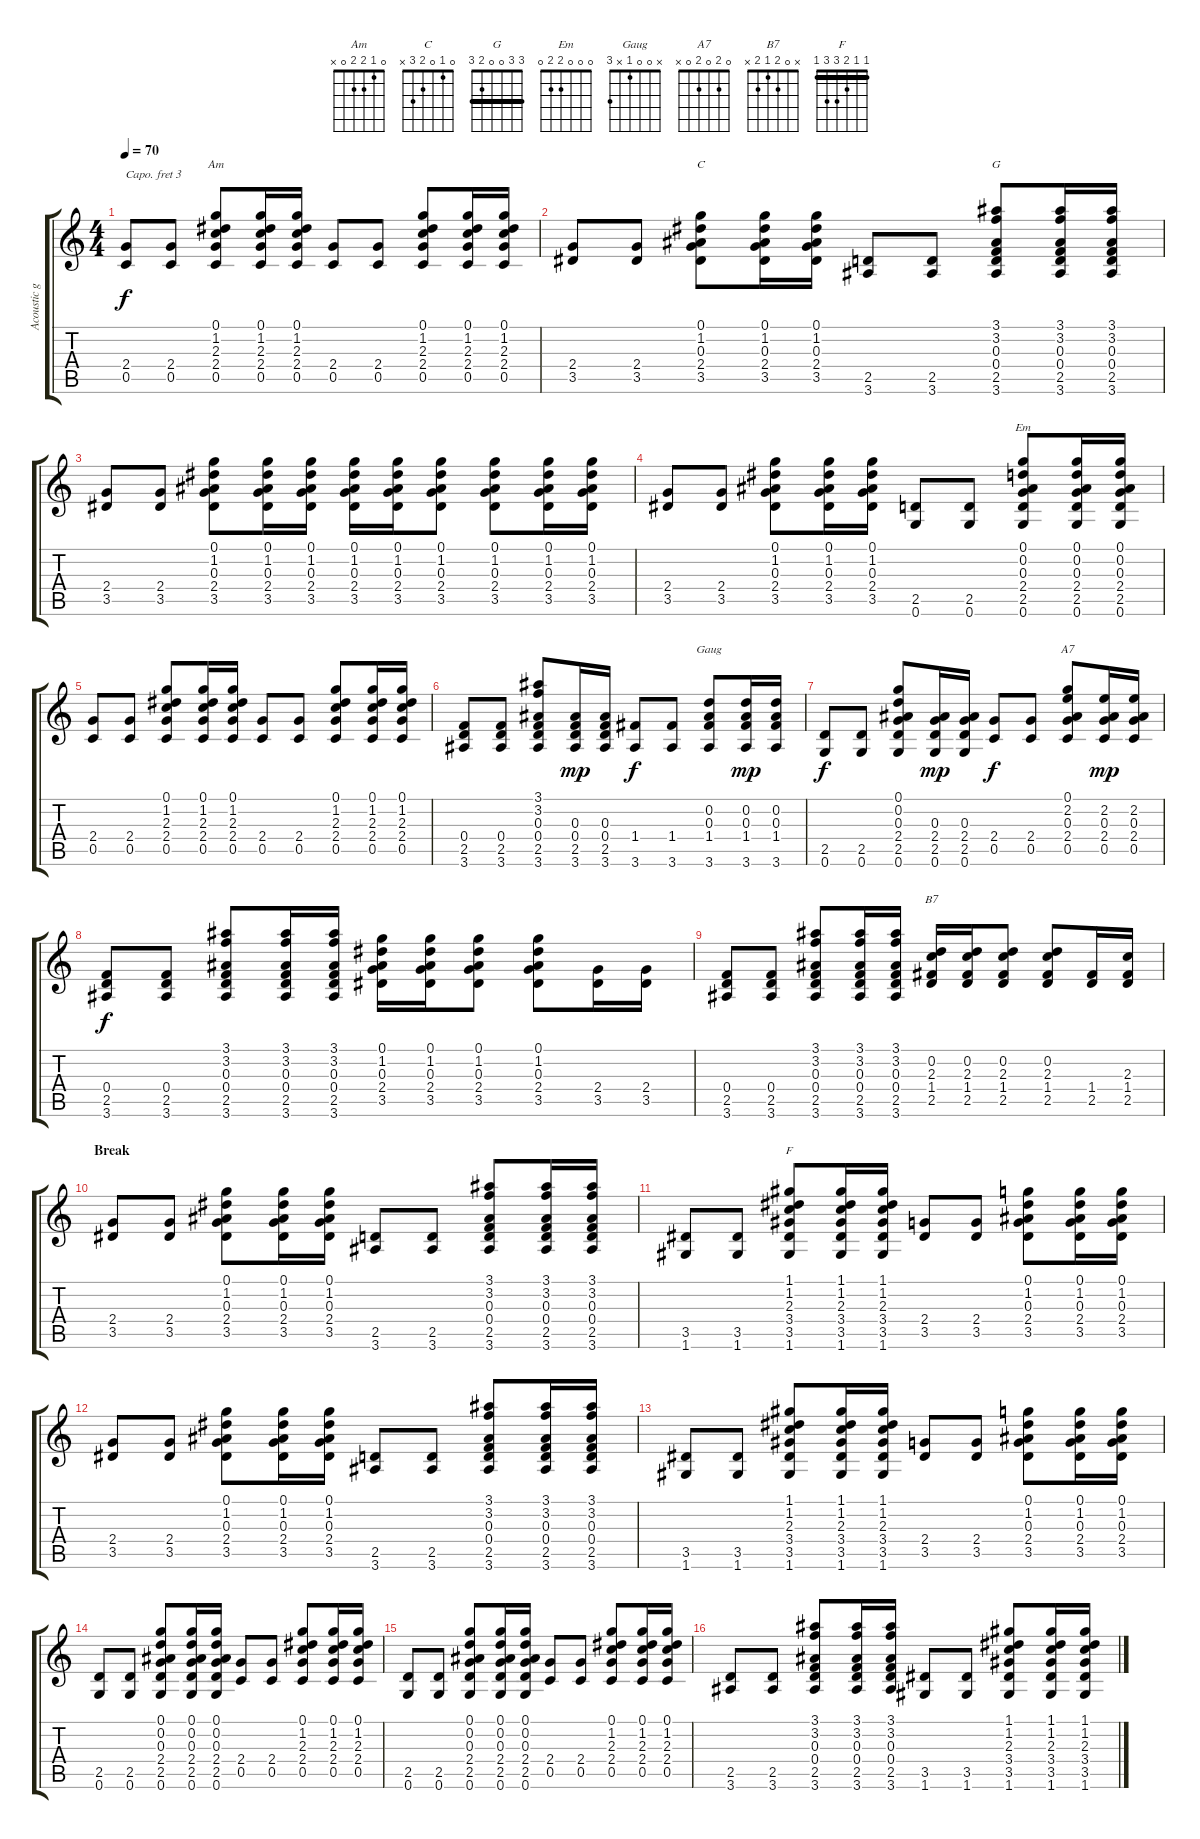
\track ("Acoustic guitar capo III" "Acoustic g") {instrument acousticguitarsteel}
\staff {score tabs}
\capo 3
\tuning (E4 B3 G3 D3 A2 E2) {hide}
\chord ("Am" 0 1 2 2 0 x)
\chord ("C" 0 1 0 2 3 x)
\chord ("G" 3 3 0 0 2 3) {barre 3}
\chord ("Em" 0 0 0 2 2 0)
\chord ("Gaug" x 0 0 1 x 3)
\chord ("A7" 0 2 0 2 0 x)
\chord ("B7" x 0 2 1 2 x)
\chord ("F" 1 1 2 3 3 1) {barre 1}
\ts (4 4)
\tempo 70
\clef g2
\ks c
(2.4 0.5).8{dy f} (2.4 0.5).8 (0.1 1.2 2.3 2.4 0.5).8{ch "Am"} (0.1 1.2 2.3 2.4 0.5).16 (0.1 1.2 2.3 2.4 0.5).16 (2.4 0.5).8 (2.4 0.5).8 (0.1 1.2 2.3 2.4 0.5).8 (0.1 1.2 2.3 2.4 0.5).16 (0.1 1.2 2.3 2.4 0.5).16 |
(2.4 3.5).8 (2.4 3.5).8 (0.1 1.2 0.3 2.4 3.5).8{ch "C"} (0.1 1.2 0.3 2.4 3.5).16 (0.1 1.2 0.3 2.4 3.5).16 (2.5 3.6).8 (2.5 3.6).8 (3.1 3.2 0.3 0.4 2.5 3.6).8{ch "G"} (3.1 3.2 0.3 0.4 2.5 3.6).16 (3.1 3.2 0.3 0.4 2.5 3.6).16 |
(2.4 3.5).8 (2.4 3.5).8 (0.1 1.2 0.3 2.4 3.5).8 (0.1 1.2 0.3 2.4 3.5).16 (0.1 1.2 0.3 2.4 3.5).16 (0.1 1.2 0.3 2.4 3.5).16 (0.1 1.2 0.3 2.4 3.5).16 (0.1 1.2 0.3 2.4 3.5).8 (0.1 1.2 0.3 2.4 3.5).8 (0.1 1.2 0.3 2.4 3.5).16 (0.1 1.2 0.3 2.4 3.5).16 |
(2.4 3.5).8 (2.4 3.5).8 (0.1 1.2 0.3 2.4 3.5).8 (0.1 1.2 0.3 2.4 3.5).16 (0.1 1.2 0.3 2.4 3.5).16 (2.5 0.6).8 (2.5 0.6).8 (0.1 0.2 0.3 2.4 2.5 0.6).8{ch "Em"} (0.1 0.2 0.3 2.4 2.5 0.6).16 (0.1 0.2 0.3 2.4 2.5 0.6).16 |
(2.4 0.5).8 (2.4 0.5).8 (0.1 1.2 2.3 2.4 0.5).8 (0.1 1.2 2.3 2.4 0.5).16 (0.1 1.2 2.3 2.4 0.5).16 (2.4 0.5).8 (2.4 0.5).8 (0.1 1.2 2.3 2.4 0.5).8 (0.1 1.2 2.3 2.4 0.5).16 (0.1 1.2 2.3 2.4 0.5).16 |
(0.4 2.5 3.6).8 (0.4 2.5 3.6).8 (3.1 3.2 0.3 0.4 2.5 3.6).8 (0.3 0.4 2.5 3.6).16{dy mp} (0.3 0.4 2.5 3.6).16 (1.4 3.6).8{dy f} (1.4 3.6).8 (0.2 0.3 1.4 3.6).8{ch "Gaug"} (0.2 0.3 1.4 3.6).16{dy mp} (0.2 0.3 1.4 3.6).16 |
(2.5 0.6).8{dy f} (2.5 0.6).8 (0.1 0.2 0.3 2.4 2.5 0.6).8 (0.3 2.4 2.5 0.6).16{dy mp} (0.3 2.4 2.5 0.6).16 (2.4 0.5).8{dy f} (2.4 0.5).8 (0.1 2.2 0.3 2.4 0.5).8{ch "A7"} (2.2 0.3 2.4 0.5).16{dy mp} (2.2 0.3 2.4 0.5).16 |
(0.4 2.5 3.6).8{dy f} (0.4 2.5 3.6).8 (3.1 3.2 0.3 0.4 2.5 3.6).8 (3.1 3.2 0.3 0.4 2.5 3.6).16 (3.1 3.2 0.3 0.4 2.5 3.6).16 (0.1 1.2 0.3 2.4 3.5).16 (0.1 1.2 0.3 2.4 3.5).16 (0.1 1.2 0.3 2.4 3.5).8 (0.1 1.2 0.3 2.4 3.5).8 (2.4 3.5).16 (2.4 3.5).16 |
(0.4 2.5 3.6).8 (0.4 2.5 3.6).8 (3.1 3.2 0.3 0.4 2.5 3.6).8 (3.1 3.2 0.3 0.4 2.5 3.6).16 (3.1 3.2 0.3 0.4 2.5 3.6).16 (0.2 2.3 1.4 2.5).16{ch "B7"} (0.2 2.3 1.4 2.5).16 (0.2 2.3 1.4 2.5).8 (0.2 2.3 1.4 2.5).8 (1.4 2.5).16 (2.3 1.4 2.5).16 |
\section ("" "Break")
(2.4 3.5).8 (2.4 3.5).8 (0.1 1.2 0.3 2.4 3.5).8 (0.1 1.2 0.3 2.4 3.5).16 (0.1 1.2 0.3 2.4 3.5).16 (2.5 3.6).8 (2.5 3.6).8 (3.1 3.2 0.3 0.4 2.5 3.6).8 (3.1 3.2 0.3 0.4 2.5 3.6).16 (3.1 3.2 0.3 0.4 2.5 3.6).16 |
(3.5 1.6).8 (3.5 1.6).8 (1.1 1.2 2.3 3.4 3.5 1.6).8{ch "F"} (1.1 1.2 2.3 3.4 3.5 1.6).16 (1.1 1.2 2.3 3.4 3.5 1.6).16 (2.4 3.5).8 (2.4 3.5).8 (0.1 1.2 0.3 2.4 3.5).8 (0.1 1.2 0.3 2.4 3.5).16 (0.1 1.2 0.3 2.4 3.5).16 |
(2.4 3.5).8 (2.4 3.5).8 (0.1 1.2 0.3 2.4 3.5).8 (0.1 1.2 0.3 2.4 3.5).16 (0.1 1.2 0.3 2.4 3.5).16 (2.5 3.6).8 (2.5 3.6).8 (3.1 3.2 0.3 0.4 2.5 3.6).8 (3.1 3.2 0.3 0.4 2.5 3.6).16 (3.1 3.2 0.3 0.4 2.5 3.6).16 |
(3.5 1.6).8 (3.5 1.6).8 (1.1 1.2 2.3 3.4 3.5 1.6).8 (1.1 1.2 2.3 3.4 3.5 1.6).16 (1.1 1.2 2.3 3.4 3.5 1.6).16 (2.4 3.5).8 (2.4 3.5).8 (0.1 1.2 0.3 2.4 3.5).8 (0.1 1.2 0.3 2.4 3.5).16 (0.1 1.2 0.3 2.4 3.5).16 |
(2.5 0.6).8 (2.5 0.6).8 (0.1 0.2 0.3 2.4 2.5 0.6).8 (0.1 0.2 0.3 2.4 2.5 0.6).16 (0.1 0.2 0.3 2.4 2.5 0.6).16 (2.4 0.5).8 (2.4 0.5).8 (0.1 1.2 2.3 2.4 0.5).8 (0.1 1.2 2.3 2.4 0.5).16 (0.1 1.2 2.3 2.4 0.5).16 |
(2.5 0.6).8 (2.5 0.6).8 (0.1 0.2 0.3 2.4 2.5 0.6).8 (0.1 0.2 0.3 2.4 2.5 0.6).16 (0.1 0.2 0.3 2.4 2.5 0.6).16 (2.4 0.5).8 (2.4 0.5).8 (0.1 1.2 2.3 2.4 0.5).8 (0.1 1.2 2.3 2.4 0.5).16 (0.1 1.2 2.3 2.4 0.5).16 |
(2.5 3.6).8 (2.5 3.6).8 (3.1 3.2 0.3 0.4 2.5 3.6).8 (3.1 3.2 0.3 0.4 2.5 3.6).16 (3.1 3.2 0.3 0.4 2.5 3.6).16 (3.5 1.6).8 (3.5 1.6).8 (1.1 1.2 2.3 3.4 3.5 1.6).8 (1.1 1.2 2.3 3.4 3.5 1.6).16 (1.1 1.2 2.3 3.4 3.5 1.6).16
